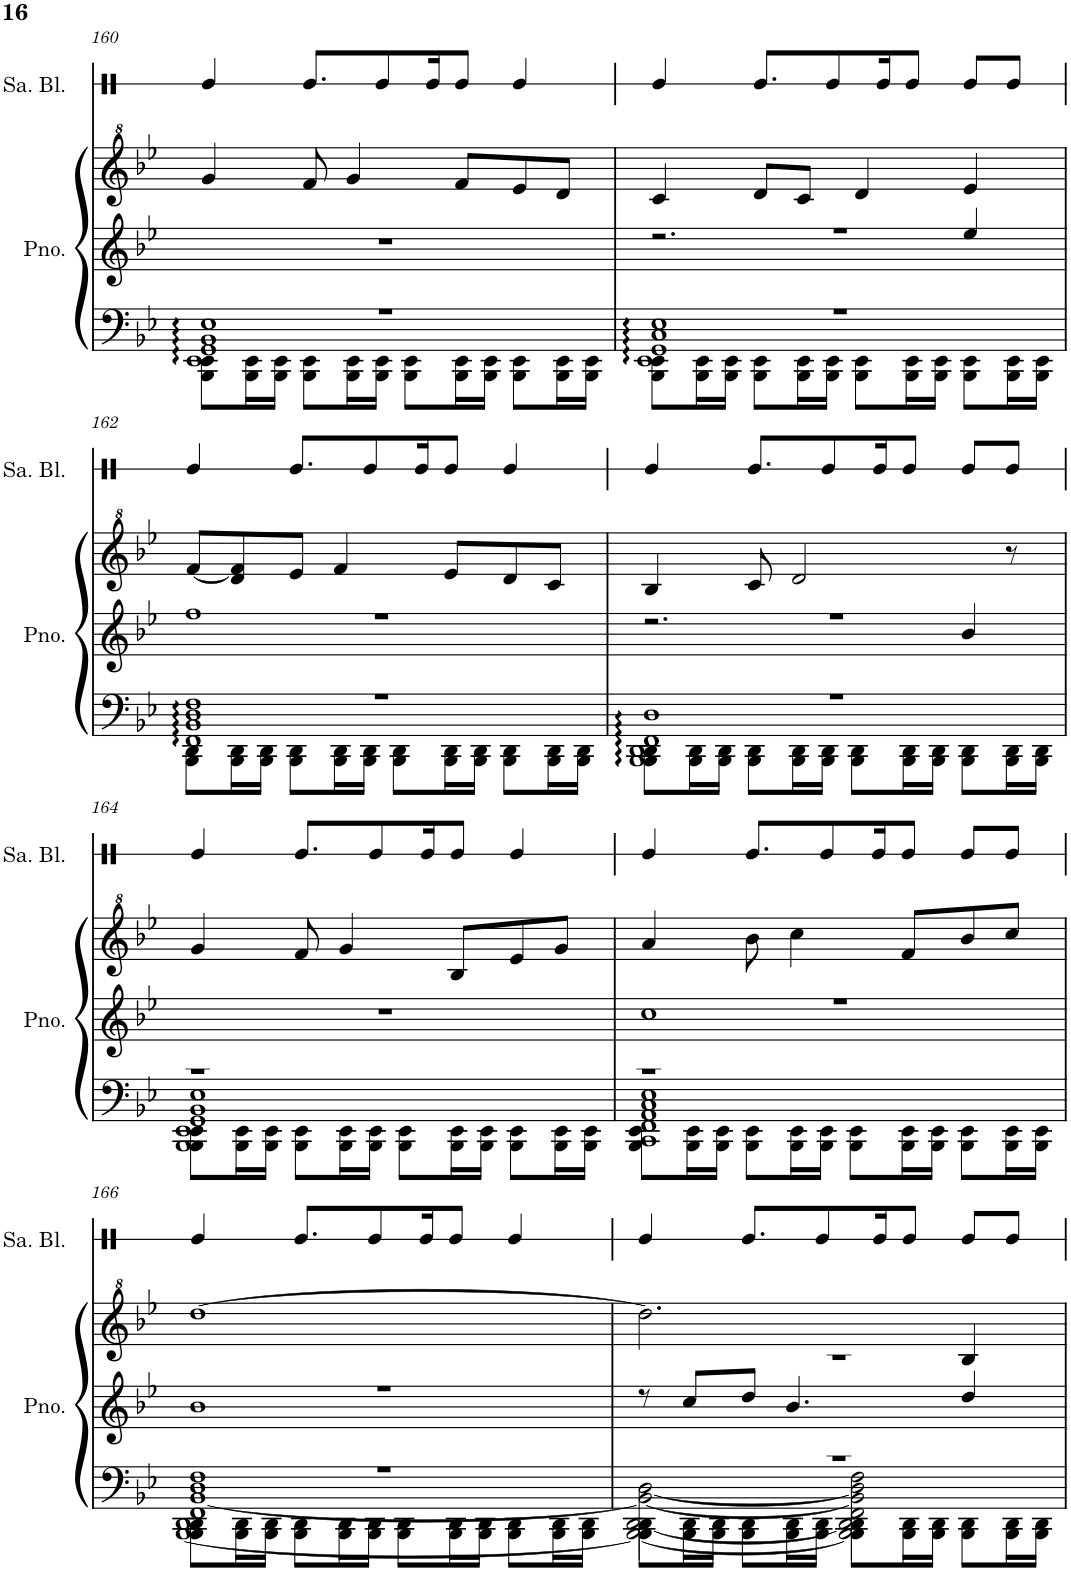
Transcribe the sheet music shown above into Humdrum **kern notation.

**kern	**kern	**kern	**kern
*part2	*part2	*part2	*part1
*staff4	*staff3	*staff2	*staff1
*I"钢琴	*	*	*I"沙锤块
!!LO:PB:g=z
*clefF4	*clefG2	*clefG^2	*clefX
*k[b-e-]	*k[b-e-]	*k[b-e-]	*k[]
*M4/4	*M4/4	*M4/4	*M4/4
=160	=160	=160	=160
*^	*	*	*
*	*^	*	*	*
1EE- 1GG 1BB- 1E-	8BBB-\ 8EE-\L	1r	1r	4gg/	4Re/
.	16BBB-\ 16EE-\L	.	.	.	.
.	16BBB-\ 16EE-\JJ	.	.	.	.
.	8BBB-\ 8EE-\L	.	.	8ff/	8.Re/L
.	16BBB-\ 16EE-\L	.	.	4gg/	.
.	16BBB-\ 16EE-\JJ	.	.	.	8Re/
.	8BBB-\ 8EE-\L	.	.	.	.
.	.	.	.	.	16Re/K
.	16BBB-\ 16EE-\L	.	.	8ff/L	8Re/J
.	16BBB-\ 16EE-\JJ	.	.	.	.
.	8BBB-\ 8EE-\L	.	.	8ee-/	4Re/
.	16BBB-\ 16EE-\L	.	.	8dd/J	.
.	16BBB-\ 16EE-\JJ	.	.	.	.
=161	=161	=161	=161	=161	=161
*	*	*	*^	*	*
1EE- 1GG 1C 1E-	8BBB-\ 8EE-\L	1r	1r	2.r	4cc/	4Re/
.	16BBB-\ 16EE-\L	.	.	.	.	.
.	16BBB-\ 16EE-\JJ	.	.	.	.	.
.	8BBB-\ 8EE-\L	.	.	.	8dd/L	8.Re/L
.	16BBB-\ 16EE-\L	.	.	.	8cc/J	.
.	16BBB-\ 16EE-\JJ	.	.	.	.	8Re/
.	8BBB-\ 8EE-\L	.	.	.	4dd/	.
.	.	.	.	.	.	16Re/K
.	16BBB-\ 16EE-\L	.	.	.	.	8Re/J
.	16BBB-\ 16EE-\JJ	.	.	.	.	.
.	8BBB-\ 8EE-\L	.	.	4ee-/	4ee-/	8Re/L
.	16BBB-\ 16EE-\L	.	.	.	.	8Re/J
.	16BBB-\ 16EE-\JJ	.	.	.	.	.
!!LO:LB:g=z
=162	=162	=162	=162	=162	=162	=162
1FF 1BB- 1D 1F	8BBB-\ 8DD\L	1r	1r	1ff	[8ff/L	4Re/
.	16BBB-\ 16DD\L	.	.	.	8dd/ 8ff/]	.
.	16BBB-\ 16DD\JJ	.	.	.	.	.
.	8BBB-\ 8DD\L	.	.	.	8ee-/J	8.Re/L
.	16BBB-\ 16DD\L	.	.	.	4ff/	.
.	16BBB-\ 16DD\JJ	.	.	.	.	8Re/
.	8BBB-\ 8DD\L	.	.	.	.	.
.	.	.	.	.	.	16Re/K
.	16BBB-\ 16DD\L	.	.	.	8ee-/L	8Re/J
.	16BBB-\ 16DD\JJ	.	.	.	.	.
.	8BBB-\ 8DD\L	.	.	.	8dd/	4Re/
.	16BBB-\ 16DD\L	.	.	.	8cc/J	.
.	16BBB-\ 16DD\JJ	.	.	.	.	.
=163	=163	=163	=163	=163	=163	=163
1BBB- 1DD 1FF 1D	8BBB-\ 8DD\L	1r	1r	2.r	4b-/	4Re/
.	16BBB-\ 16DD\L	.	.	.	.	.
.	16BBB-\ 16DD\JJ	.	.	.	.	.
.	8BBB-\ 8DD\L	.	.	.	8cc/	8.Re/L
.	16BBB-\ 16DD\L	.	.	.	2dd/	.
.	16BBB-\ 16DD\JJ	.	.	.	.	8Re/
.	8BBB-\ 8DD\L	.	.	.	.	.
.	.	.	.	.	.	16Re/K
.	16BBB-\ 16DD\L	.	.	.	.	8Re/J
.	16BBB-\ 16DD\JJ	.	.	.	.	.
.	8BBB-\ 8DD\L	.	.	4b-/	.	8Re/L
.	16BBB-\ 16DD\L	.	.	.	8r	8Re/J
.	16BBB-\ 16DD\JJ	.	.	.	.	.
*	*	*	*v	*v	*	*
!!LO:LB:g=z
=164	=164	=164	=164	=164	=164
1BBB- 1EE- 1GG 1BB- 1E-	8BBB-\ 8EE-\L	1r	1r	4gg/	4Re/
.	16BBB-\ 16EE-\L	.	.	.	.
.	16BBB-\ 16EE-\JJ	.	.	.	.
.	8BBB-\ 8EE-\L	.	.	8ff/	8.Re/L
.	16BBB-\ 16EE-\L	.	.	4gg/	.
.	16BBB-\ 16EE-\JJ	.	.	.	8Re/
.	8BBB-\ 8EE-\L	.	.	.	.
.	.	.	.	.	16Re/K
.	16BBB-\ 16EE-\L	.	.	8b-/L	8Re/J
.	16BBB-\ 16EE-\JJ	.	.	.	.
.	8BBB-\ 8EE-\L	.	.	8ee-/	4Re/
.	16BBB-\ 16EE-\L	.	.	8gg/J	.
.	16BBB-\ 16EE-\JJ	.	.	.	.
=165	=165	=165	=165	=165	=165
*	*	*	*^	*	*
1CC 1FF 1AA 1C 1E-	8BBB-\ 8EE-\L	1r	1r	1cc	4aa/	4Re/
.	16BBB-\ 16EE-\L	.	.	.	.	.
.	16BBB-\ 16EE-\JJ	.	.	.	.	.
.	8BBB-\ 8EE-\L	.	.	.	8bb-\	8.Re/L
.	16BBB-\ 16EE-\L	.	.	.	4ccc\	.
.	16BBB-\ 16EE-\JJ	.	.	.	.	8Re/
.	8BBB-\ 8EE-\L	.	.	.	.	.
.	.	.	.	.	.	16Re/K
.	16BBB-\ 16EE-\L	.	.	.	8ff/L	8Re/J
.	16BBB-\ 16EE-\JJ	.	.	.	.	.
.	8BBB-\ 8EE-\L	.	.	.	8bb-/	8Re/L
.	16BBB-\ 16EE-\L	.	.	.	8ccc/J	8Re/J
.	16BBB-\ 16EE-\JJ	.	.	.	.	.
!!LO:LB:g=z
=166	=166	=166	=166	=166	=166	=166
[1BBB- 1DD 1FF [1BB- 1D 1F	8BBB-\ 8DD\L	1r	1r	1b-	[1ddd	4Re/
.	16BBB-\ 16DD\L	.	.	.	.	.
.	16BBB-\ 16DD\JJ	.	.	.	.	.
.	8BBB-\ 8DD\L	.	.	.	.	8.Re/L
.	16BBB-\ 16DD\L	.	.	.	.	.
.	16BBB-\ 16DD\JJ	.	.	.	.	8Re/
.	8BBB-\ 8DD\L	.	.	.	.	.
.	.	.	.	.	.	16Re/K
.	16BBB-\ 16DD\L	.	.	.	.	8Re/J
.	16BBB-\ 16DD\JJ	.	.	.	.	.
.	8BBB-\ 8DD\L	.	.	.	.	4Re/
.	16BBB-\ 16DD\L	.	.	.	.	.
.	16BBB-\ 16DD\JJ	.	.	.	.	.
=167	=167	=167	=167	=167	=167	=167
2BBB-\_ [2DD\ 2BB-\_ [2D\	8BBB-\ 8DD\L	1r	1r	8r	2.ddd\]	4Re/
.	16BBB-\ 16DD\L	.	.	8cc/L	.	.
.	16BBB-\ 16DD\JJ	.	.	.	.	.
.	8BBB-\ 8DD\L	.	.	8dd/J	.	8.Re/L
.	16BBB-\ 16DD\L	.	.	4.b-/	.	.
.	16BBB-\ 16DD\JJ	.	.	.	.	8Re/
2BBB-\] 2DD\] 2FF\ 2BB-\] 2D\] 2F\	8BBB-\ 8DD\L	.	.	.	.	.
.	.	.	.	.	.	16Re/K
.	16BBB-\ 16DD\L	.	.	.	.	8Re/J
.	16BBB-\ 16DD\JJ	.	.	.	.	.
.	8BBB-\ 8DD\L	.	.	4dd/	4b-/	8Re/L
.	16BBB-\ 16DD\L	.	.	.	.	8Re/J
.	16BBB-\ 16DD\JJ	.	.	.	.	.
*v	*v	*v	*	*	*	*
*	*v	*v	*	*
=	=	=	=
*-	*-	*-	*-
